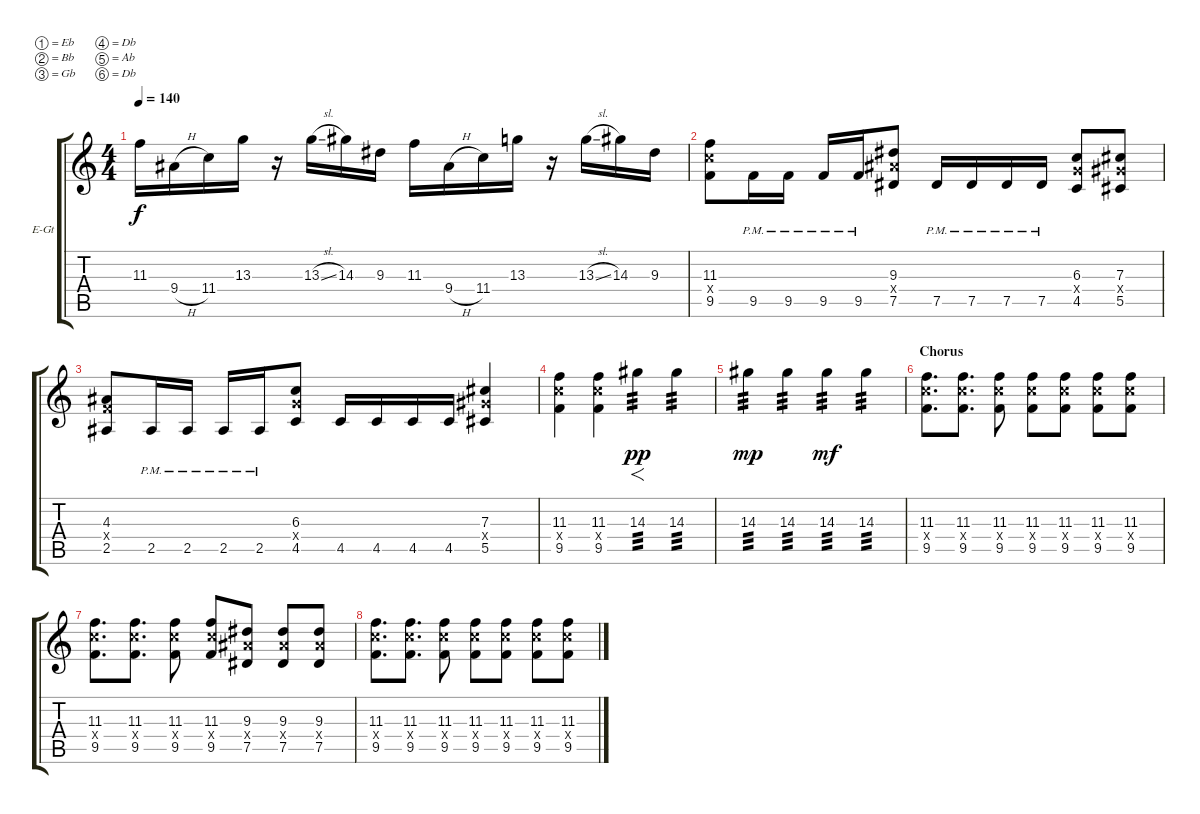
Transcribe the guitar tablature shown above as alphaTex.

\defaultSystemsLayout 4
\bracketExtendMode groupsimilarinstruments
\firstSystemTrackNameOrientation horizontal
\otherSystemsTrackNameOrientation horizontal
\track ("Lead - Paul Marc" "E-Gt") {instrument distortionguitar}
\staff {score tabs}
\tuning (Eb4 Bb3 Gb3 Db3 Ab2 Db2)
\ts (4 4)
\tempo 140
\clef g2
\ks c
11.3.16{dy f} 9.4{h}.16 11.4.16 13.3.16 r.16 13.3{sl}.16 14.3.16 9.3.16 11.3.16 9.4{h}.16 11.4.16 13.3.16 r.16 13.3{sl}.16 14.3.16 9.3.16 |
(9.5 11.4{x} 11.3).8 9.5{pm}.16 9.5{pm}.16 9.5{pm}.16 9.5{pm}.16 (7.5 9.4{x} 9.3).8 7.5{pm}.16 7.5{pm}.16 7.5{pm}.16 7.5{pm}.16 (4.5 6.4{x} 6.3).8 (5.5 7.4{x} 7.3).8 |
(2.5 4.4{x} 4.3).8 2.5{pm}.16 2.5{pm}.16 2.5{pm}.16 2.5{pm}.16 (4.5 6.4{x} 6.3).8 4.5.16 4.5.16 4.5.16 4.5.16 (5.5 7.4{x} 7.3).4 |
(9.5 11.4{x} 11.3).4 (11.3 11.4{x} 9.5).4 14.3.4{f tp 3 dy pp} 14.3.4{tp 3} |
14.3.4{tp 3 dy mp} 14.3.4{tp 3} 14.3.4{tp 3 dy mf} 14.3.4{tp 3} |
\section ("" "Chorus")
(9.5 11.4{x} 11.3).8{d} (9.5 11.4{x} 11.3).8{d} (9.5 11.4{x} 11.3).8 (9.5 11.4{x} 11.3).8 (9.5 11.4{x} 11.3).8 (9.5 11.4{x} 11.3).8 (9.5 11.4{x} 11.3).8 |
(9.5 11.4{x} 11.3).8{d} (9.5 11.4{x} 11.3).8{d} (9.5 11.4{x} 11.3).8 (9.5 11.4{x} 11.3).8 (7.5 9.4{x} 9.3).8 (7.5 9.4{x} 9.3).8 (7.5 9.4{x} 9.3).8 |
(9.5 11.4{x} 11.3).8{d} (9.5 11.4{x} 11.3).8{d} (9.5 11.4{x} 11.3).8 (9.5 11.4{x} 11.3).8 (9.5 11.4{x} 11.3).8 (9.5 11.4{x} 11.3).8 (9.5 11.4{x} 11.3).8
